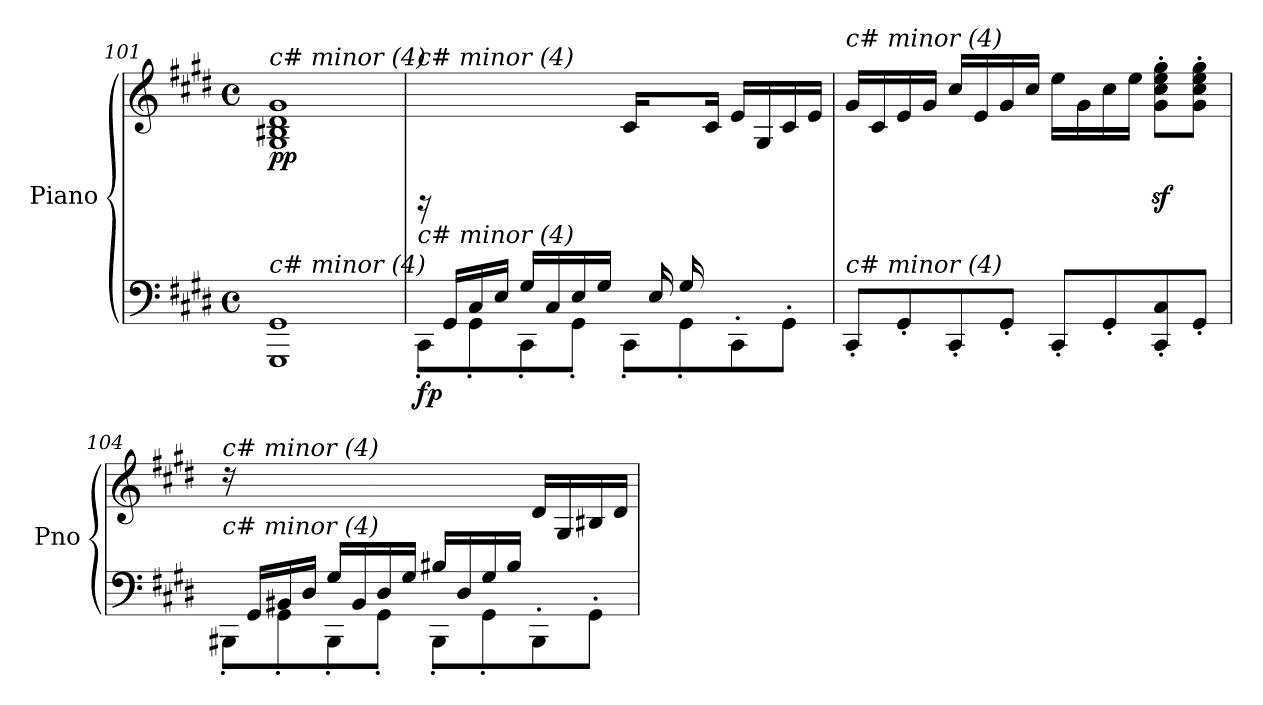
**kern	**kern	**dynam
*part1	*part1	*part1
*staff2	*staff1	*staff1/2
*I"Piano	*	*
*I'Pno	*	*
*clefF4	*clefG2	*
*k[f#c#g#d#]	*k[f#c#g#d#]	*
*M4/4	*M4/4	*
*met(c)	*met(c)	*
=101	=101	=101
!	!LO:TX:i:t=c# minor (4)	!
!LO:TX:i:t=c# minor (4)	!	!
!	!	!LO:DY:b
1GGG# 1GG#	1G# 1B#X 1d# 1g#	pp
=102	=102	=102
*^	*	*
!	!	!LO:TX:i:t=c# minor (4)	!
!LO:TX:i:t=c# minor (4)	!	!	!
!	!	!	!LO:DY:b=2
16ryy	8CC#'\L	16rCC	fp
16GG#/LL	.	4..ryy	.
16C#/	8GG#'\	.	.
16E/JJ	.	.	.
16G#/LL	8CC#'\	.	.
16C#/	.	.	.
16E/	8GG#'\J	.	.
16G#/JJ	.	.	.
16ryy	8CC#'\L	16c#/LL	.
16E/	.	8ryy	.
16G#/	8GG#'\	.	.
4ryy	.	16c#/JJ	.
.	8CC#'\	16e/LL	.
.	.	16G#/	.
.	8GG#'\J	16c#/	.
16ryy	.	16e/JJ	.
*v	*v	*	*
=103	=103	=103
!	!LO:TX:i:t=c# minor (4)	!
!LO:TX:i:t=c# minor (4)	!	!
8CC#'/L	16g#/LL	.
.	16c#/	.
8GG#'/	16e/	.
.	16g#/JJ	.
8CC#'/	16cc#/LL	.
.	16e/	.
8GG#'/J	16g#/	.
.	16cc#/JJ	.
8CC#'/L	16ee\LL	.
.	16g#\	.
8GG#'/	16cc#\	.
.	16ee\JJ	.
8CC#/' 8C#/'	8g#\z<' 8cc#\z<' 8ee\z<' 8gg#\z<'L	.
8GG#'/J	8g#\' 8cc#\' 8ee\' 8gg#\'J	.
!!LO:LB:g=z
=104	=104	=104
*^	*	*
!	!	!LO:TX:i:t=c# minor (4)	!
!LO:TX:i:t=c# minor (4)	!	!	!
16ryy	8BBB#X'\L	16rdd	.
16GG#/LL	.	2ryy	.
16BB#X/	8GG#'\	.	.
16D#/JJ	.	.	.
16G#/LL	8BBB#'\	.	.
16BB#/	.	.	.
16D#/	8GG#'\J	.	.
16G#/JJ	.	.	.
16B#X/LL	8BBB#'\L	.	.
16D#/	.	8.ryy	.
16G#/	8GG#'\	.	.
16B#/JJ	.	.	.
4ryy	8BBB#'\	16d#/LL	.
.	.	16G#/	.
.	8GG#'\J	16B#X/	.
.	.	16d#/JJ	.
*v	*v	*	*
=	=	=
*-	*-	*-
